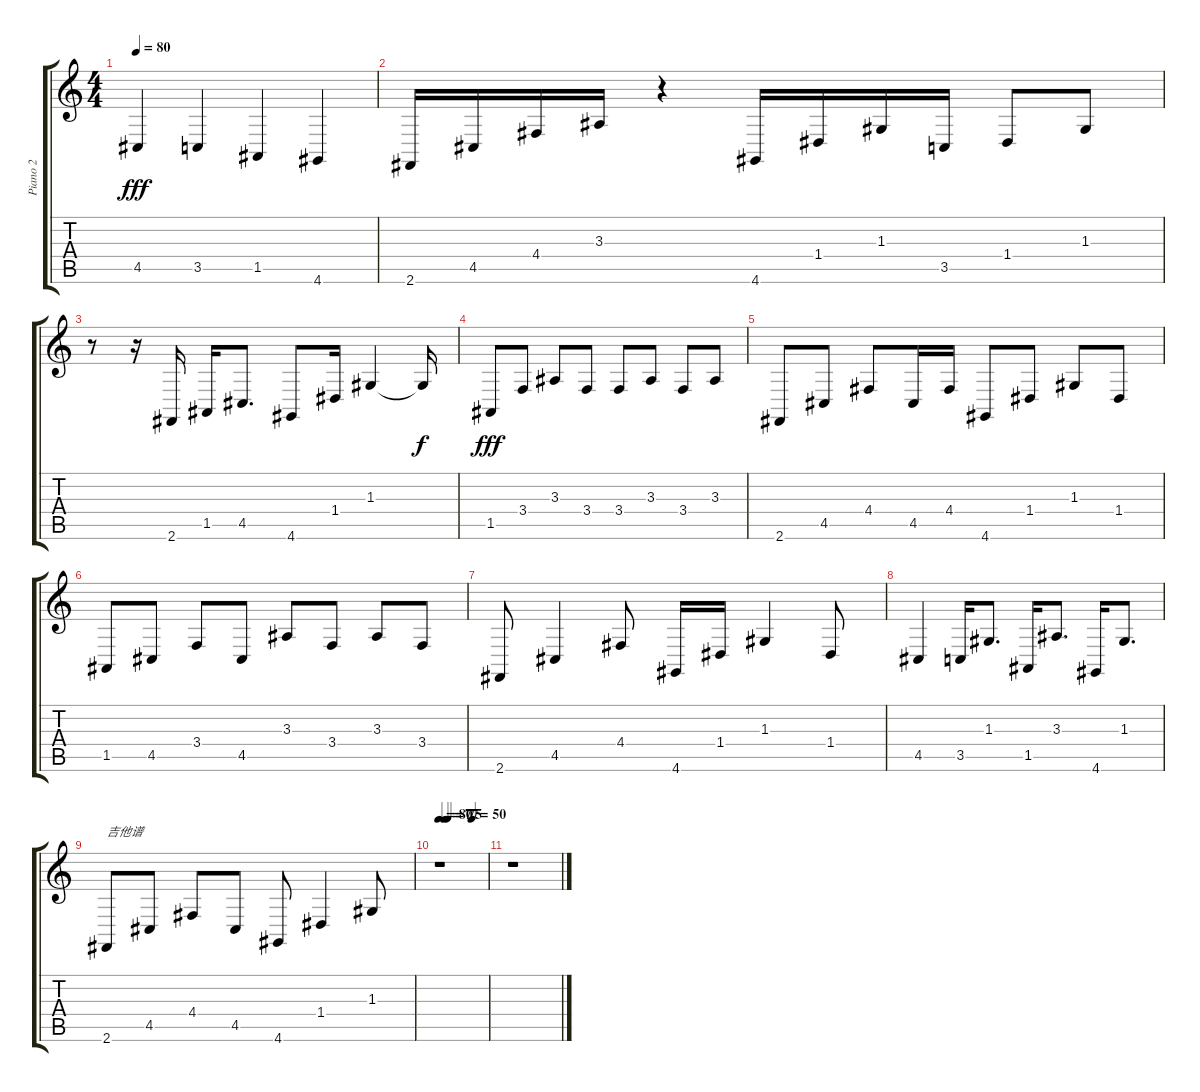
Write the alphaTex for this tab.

\track ("Piano 2" "Piano 2") {instrument brightacousticpiano}
\staff {score tabs}
\tuning (E4 B3 G3 D3 A2 E2) {hide}
\ts (4 4)
\tempo 80
\clef g2
\ks c
4.5.4{dy fff} 3.5.4 1.5.4 4.6.4 |
2.6.16 4.5.16 4.4.16 3.3.16 r.4 4.6.16 1.4.16 1.3.16 3.5.16 1.4.8 1.3.8 |
r.8 r.16 2.6.16 1.5.16 4.5.8{d} 4.6.8 1.4.16 1.3.4 1.3{t}.16{dy f} |
1.5.8{dy fff} 3.4.8 3.3.8 3.4.8 3.4.8 3.3.8 3.4.8 3.3.8 |
2.6.8 4.5.8 4.4.8 4.5.16 4.4.16 4.6.8 1.4.8 1.3.8 1.4.8 |
1.5.8 4.5.8 3.4.8 4.5.8 3.3.8 3.4.8 3.3.8 3.4.8 |
2.6.8 4.5.4 4.4.8 4.6.16 1.4.16 1.3.4 1.4.8 |
4.5.4 3.5.16 1.3.8{d} 1.5.16 3.3.8{d} 4.6.16 1.3.8{d} |
2.6.8{txt "吉他谱"} 4.5.8 4.4.8 4.5.8 4.6.8 1.4.4 1.3.8 |
\tempo 80
\tempo (77 0.125)
\tempo (75 0.1875)
\tempo (50 0.6875)
r.1 |
r.1
